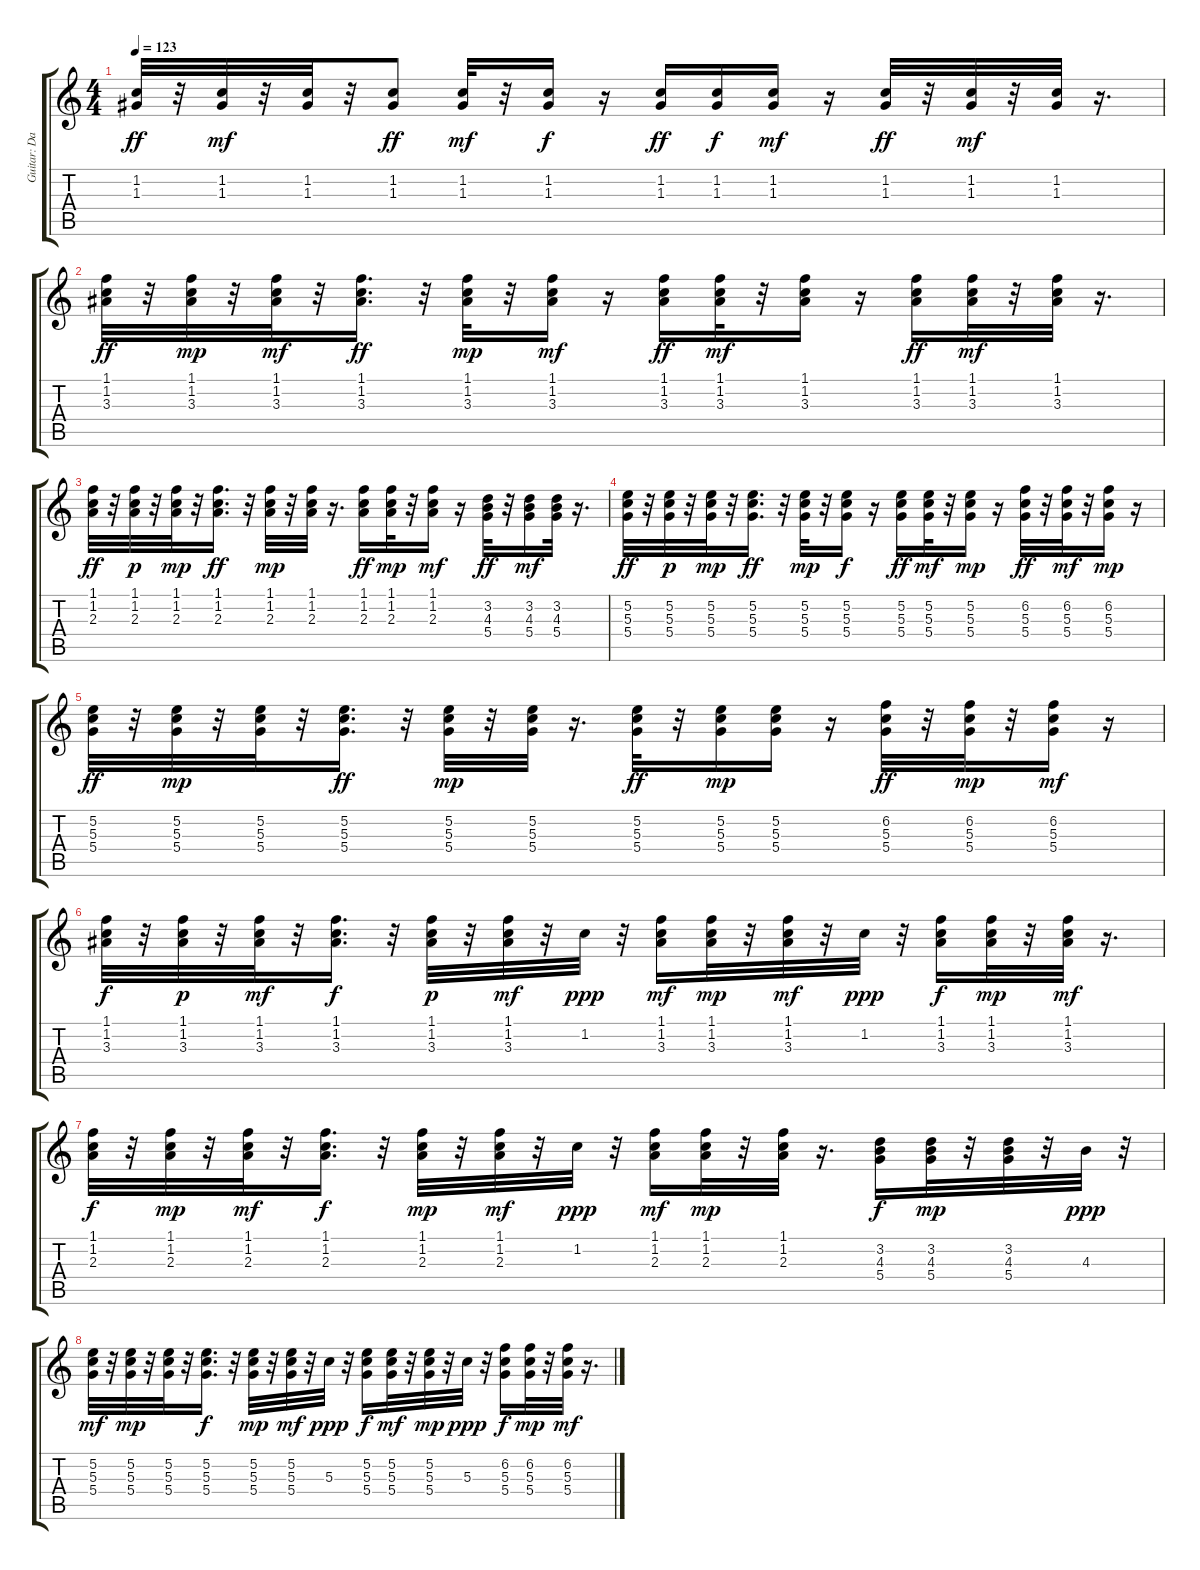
\track ("Guitar: Dave Brown" "Guitar: Da") {instrument acousticguitarsteel}
\staff {score tabs}
\tuning (E4 B3 G3 D3 A2 E2) {hide}
\ts (4 4)
\tempo 123
\clef g2
\ks c
(1.2 1.3).32{dy ff} r.32 (1.2 1.3).32{dy mf} r.32 (1.2 1.3).32 r.32 (1.2 1.3).8{dy ff} (1.2 1.3).32{dy mf} r.32 (1.2 1.3).16{dy f} r.16 (1.2 1.3).16{dy ff} (1.2 1.3).16{dy f} (1.2 1.3).16{dy mf} r.16 (1.2 1.3).32{dy ff} r.32 (1.2 1.3).32{dy mf} r.32 (1.2 1.3).32 r.16{d} |
(1.1 1.2 3.3).32{dy ff} r.32 (1.1 1.2 3.3).32{dy mp} r.32 (1.1 1.2 3.3).32{dy mf} r.32 (1.1 1.2 3.3).16{d dy ff} r.32 (1.1 1.2 3.3).32{dy mp} r.32 (1.1 1.2 3.3).16{dy mf} r.16 (1.1 1.2 3.3).16{dy ff} (1.1 1.2 3.3).32{dy mf} r.32 (1.1 1.2 3.3).16 r.16 (1.1 1.2 3.3).16{dy ff} (1.1 1.2 3.3).32{dy mf} r.32 (1.1 1.2 3.3).32 r.16{d} |
(1.1 1.2 2.3).32{dy ff} r.32 (1.1 1.2 2.3).32{dy p} r.32 (1.1 1.2 2.3).32{dy mp} r.32 (1.1 1.2 2.3).16{d dy ff} r.32 (1.1 1.2 2.3).32{dy mp} r.32 (1.1 1.2 2.3).32 r.16{d} (1.1 1.2 2.3).16{dy ff} (1.1 1.2 2.3).32{dy mp} r.32 (1.1 1.2 2.3).16{dy mf} r.16 (3.2 4.3 5.4).32{dy ff} r.32 (3.2 4.3 5.4).16{dy mf} (3.2 4.3 5.4).32 r.16{d} |
(5.2 5.3 5.4).32{dy ff} r.32 (5.2 5.3 5.4).32{dy p} r.32 (5.2 5.3 5.4).32{dy mp} r.32 (5.2 5.3 5.4).16{d dy ff} r.32 (5.2 5.3 5.4).32{dy mp} r.32 (5.2 5.3 5.4).16{dy f} r.16 (5.2 5.3 5.4).16{dy ff} (5.2 5.3 5.4).32{dy mf} r.32 (5.2 5.3 5.4).16{dy mp} r.16 (6.2 5.3 5.4).32{dy ff} r.32 (6.2 5.3 5.4).32{dy mf} r.32 (6.2 5.3 5.4).16{dy mp} r.16 |
(5.2 5.3 5.4).32{dy ff} r.32 (5.2 5.3 5.4).32{dy mp} r.32 (5.2 5.3 5.4).32 r.32 (5.2 5.3 5.4).16{d dy ff} r.32 (5.2 5.3 5.4).32{dy mp} r.32 (5.2 5.3 5.4).32 r.16{d} (5.2 5.3 5.4).32{dy ff} r.32 (5.2 5.3 5.4).16{dy mp} (5.2 5.3 5.4).16 r.16 (6.2 5.3 5.4).32{dy ff} r.32 (6.2 5.3 5.4).32{dy mp} r.32 (6.2 5.3 5.4).16{dy mf} r.16 |
(1.1 1.2 3.3).32{dy f} r.32 (1.1 1.2 3.3).32{dy p} r.32 (1.1 1.2 3.3).32{dy mf} r.32 (1.1 1.2 3.3).16{d dy f} r.32 (1.1 1.2 3.3).32{dy p} r.32 (1.1 1.2 3.3).32{dy mf} r.32 1.2.32{dy ppp} r.32 (1.1 1.2 3.3).16{dy mf} (1.1 1.2 3.3).32{dy mp} r.32 (1.1 1.2 3.3).32{dy mf} r.32 1.2.32{dy ppp} r.32 (1.1 1.2 3.3).16{dy f} (1.1 1.2 3.3).32{dy mp} r.32 (1.1 1.2 3.3).32{dy mf} r.16{d} |
(1.1 1.2 2.3).32{dy f} r.32 (1.1 1.2 2.3).32{dy mp} r.32 (1.1 1.2 2.3).32{dy mf} r.32 (1.1 1.2 2.3).16{d dy f} r.32 (1.1 1.2 2.3).32{dy mp} r.32 (1.1 1.2 2.3).32{dy mf} r.32 1.2.32{dy ppp} r.32 (1.1 1.2 2.3).16{dy mf} (1.1 1.2 2.3).32{dy mp} r.32 (1.1 1.2 2.3).32 r.16{d} (3.2 4.3 5.4).16{dy f} (3.2 4.3 5.4).32{dy mp} r.32 (3.2 4.3 5.4).32 r.32 4.3.32{dy ppp} r.32 |
(5.2 5.3 5.4).32{dy mf} r.32 (5.2 5.3 5.4).32{dy mp} r.32 (5.2 5.3 5.4).32 r.32 (5.2 5.3 5.4).16{d dy f} r.32 (5.2 5.3 5.4).32{dy mp} r.32 (5.2 5.3 5.4).32{dy mf} r.32 5.3.32{dy ppp} r.32 (5.2 5.3 5.4).16{dy f} (5.2 5.3 5.4).32{dy mf} r.32 (5.2 5.3 5.4).32{dy mp} r.32 5.3.32{dy ppp} r.32 (6.2 5.3 5.4).16{dy f} (6.2 5.3 5.4).32{dy mp} r.32 (6.2 5.3 5.4).32{dy mf} r.16{d}
